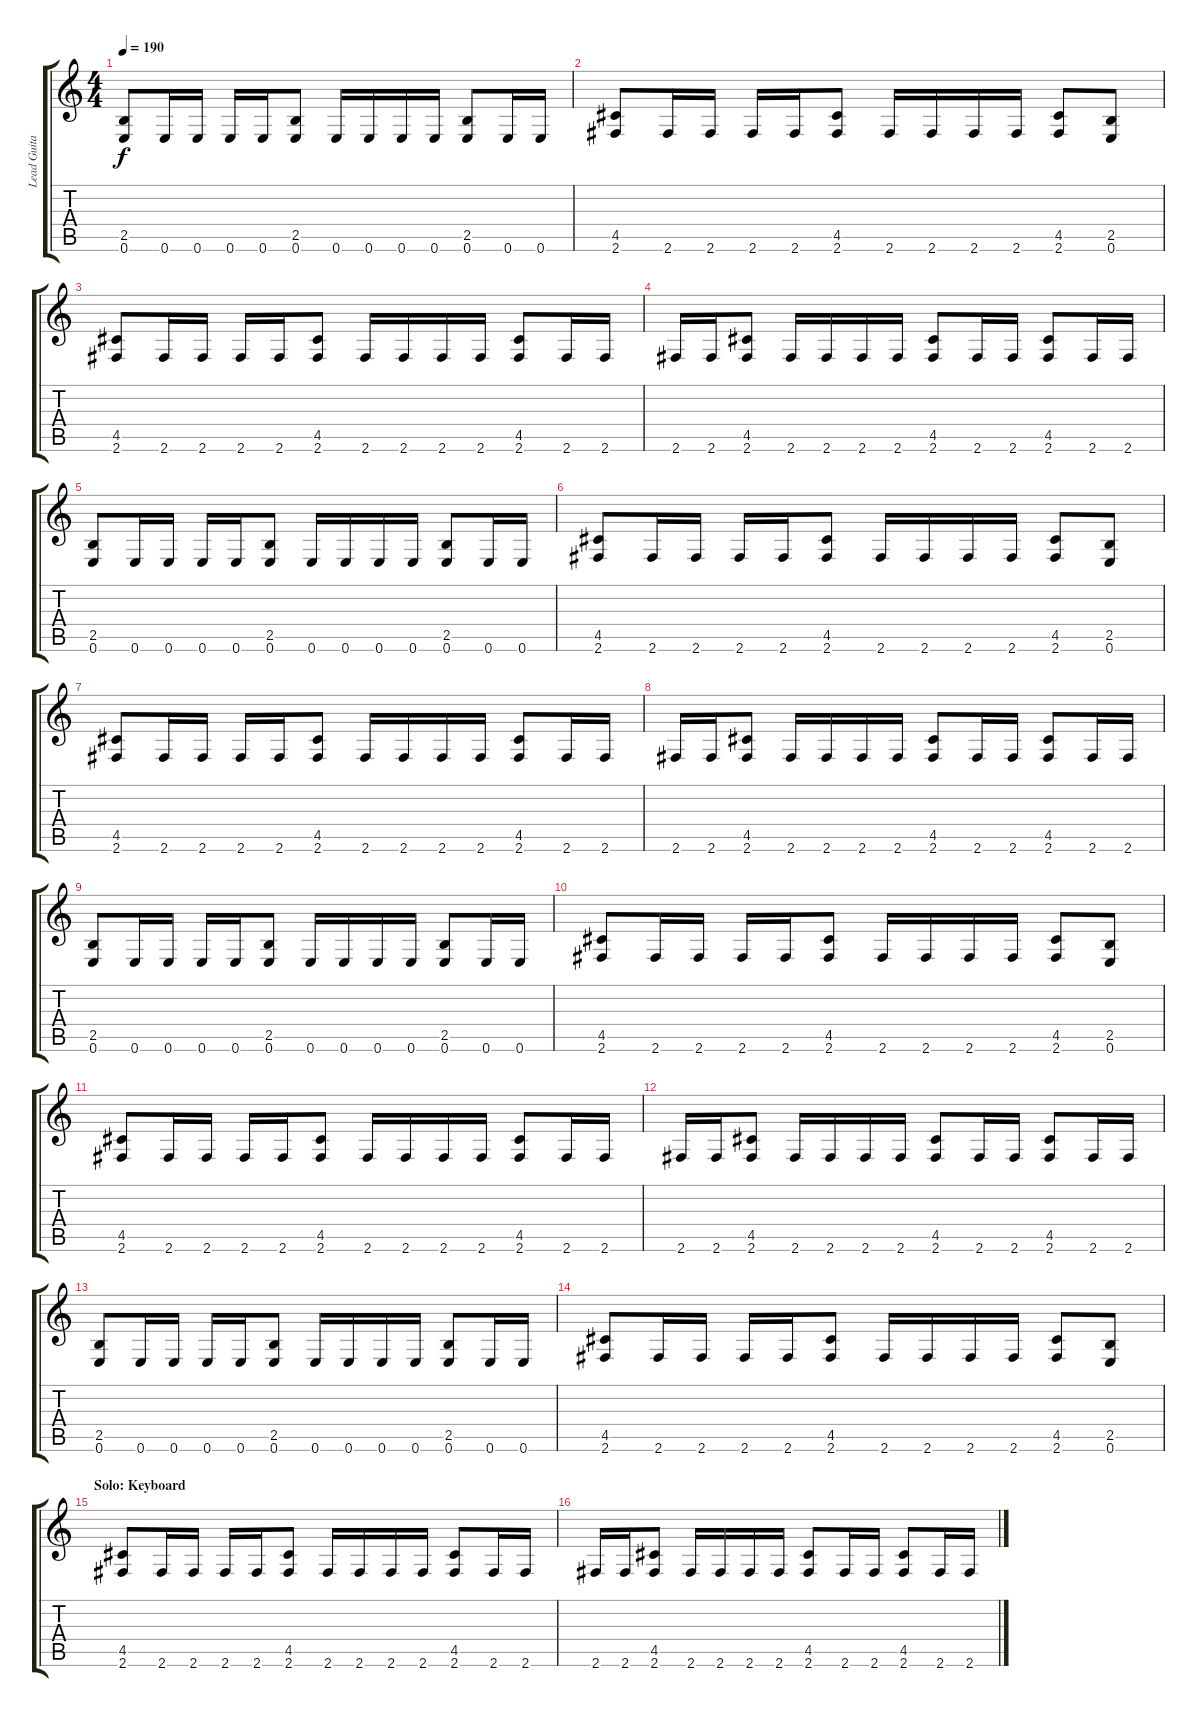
\track ("Lead Guitar I" "Lead Guita") {instrument distortionguitar}
\staff {score tabs}
\tuning (E4 B3 G3 D3 A2 E2) {hide}
\ts (4 4)
\tempo 190
\clef g2
\ks c
(2.5 0.6).8{dy f} 0.6.16 0.6.16 0.6.16 0.6.16 (2.5 0.6).8 0.6.16 0.6.16 0.6.16 0.6.16 (2.5 0.6).8 0.6.16 0.6.16 |
(4.5 2.6).8 2.6.16 2.6.16 2.6.16 2.6.16 (4.5 2.6).8 2.6.16 2.6.16 2.6.16 2.6.16 (4.5 2.6).8 (2.5 0.6).8 |
(4.5 2.6).8 2.6.16 2.6.16 2.6.16 2.6.16 (4.5 2.6).8 2.6.16 2.6.16 2.6.16 2.6.16 (4.5 2.6).8 2.6.16 2.6.16 |
2.6.16 2.6.16 (4.5 2.6).8 2.6.16 2.6.16 2.6.16 2.6.16 (4.5 2.6).8 2.6.16 2.6.16 (4.5 2.6).8 2.6.16 2.6.16 |
(2.5 0.6).8 0.6.16 0.6.16 0.6.16 0.6.16 (2.5 0.6).8 0.6.16 0.6.16 0.6.16 0.6.16 (2.5 0.6).8 0.6.16 0.6.16 |
(4.5 2.6).8 2.6.16 2.6.16 2.6.16 2.6.16 (4.5 2.6).8 2.6.16 2.6.16 2.6.16 2.6.16 (4.5 2.6).8 (2.5 0.6).8 |
(4.5 2.6).8 2.6.16 2.6.16 2.6.16 2.6.16 (4.5 2.6).8 2.6.16 2.6.16 2.6.16 2.6.16 (4.5 2.6).8 2.6.16 2.6.16 |
2.6.16 2.6.16 (4.5 2.6).8 2.6.16 2.6.16 2.6.16 2.6.16 (4.5 2.6).8 2.6.16 2.6.16 (4.5 2.6).8 2.6.16 2.6.16 |
(2.5 0.6).8 0.6.16 0.6.16 0.6.16 0.6.16 (2.5 0.6).8 0.6.16 0.6.16 0.6.16 0.6.16 (2.5 0.6).8 0.6.16 0.6.16 |
(4.5 2.6).8 2.6.16 2.6.16 2.6.16 2.6.16 (4.5 2.6).8 2.6.16 2.6.16 2.6.16 2.6.16 (4.5 2.6).8 (2.5 0.6).8 |
(4.5 2.6).8 2.6.16 2.6.16 2.6.16 2.6.16 (4.5 2.6).8 2.6.16 2.6.16 2.6.16 2.6.16 (4.5 2.6).8 2.6.16 2.6.16 |
2.6.16 2.6.16 (4.5 2.6).8 2.6.16 2.6.16 2.6.16 2.6.16 (4.5 2.6).8 2.6.16 2.6.16 (4.5 2.6).8 2.6.16 2.6.16 |
(2.5 0.6).8 0.6.16 0.6.16 0.6.16 0.6.16 (2.5 0.6).8 0.6.16 0.6.16 0.6.16 0.6.16 (2.5 0.6).8 0.6.16 0.6.16 |
(4.5 2.6).8 2.6.16 2.6.16 2.6.16 2.6.16 (4.5 2.6).8 2.6.16 2.6.16 2.6.16 2.6.16 (4.5 2.6).8 (2.5 0.6).8 |
\section ("" "Solo: Keyboard")
(4.5 2.6).8 2.6.16 2.6.16 2.6.16 2.6.16 (4.5 2.6).8 2.6.16 2.6.16 2.6.16 2.6.16 (4.5 2.6).8 2.6.16 2.6.16 |
2.6.16 2.6.16 (4.5 2.6).8 2.6.16 2.6.16 2.6.16 2.6.16 (4.5 2.6).8 2.6.16 2.6.16 (4.5 2.6).8 2.6.16 2.6.16
